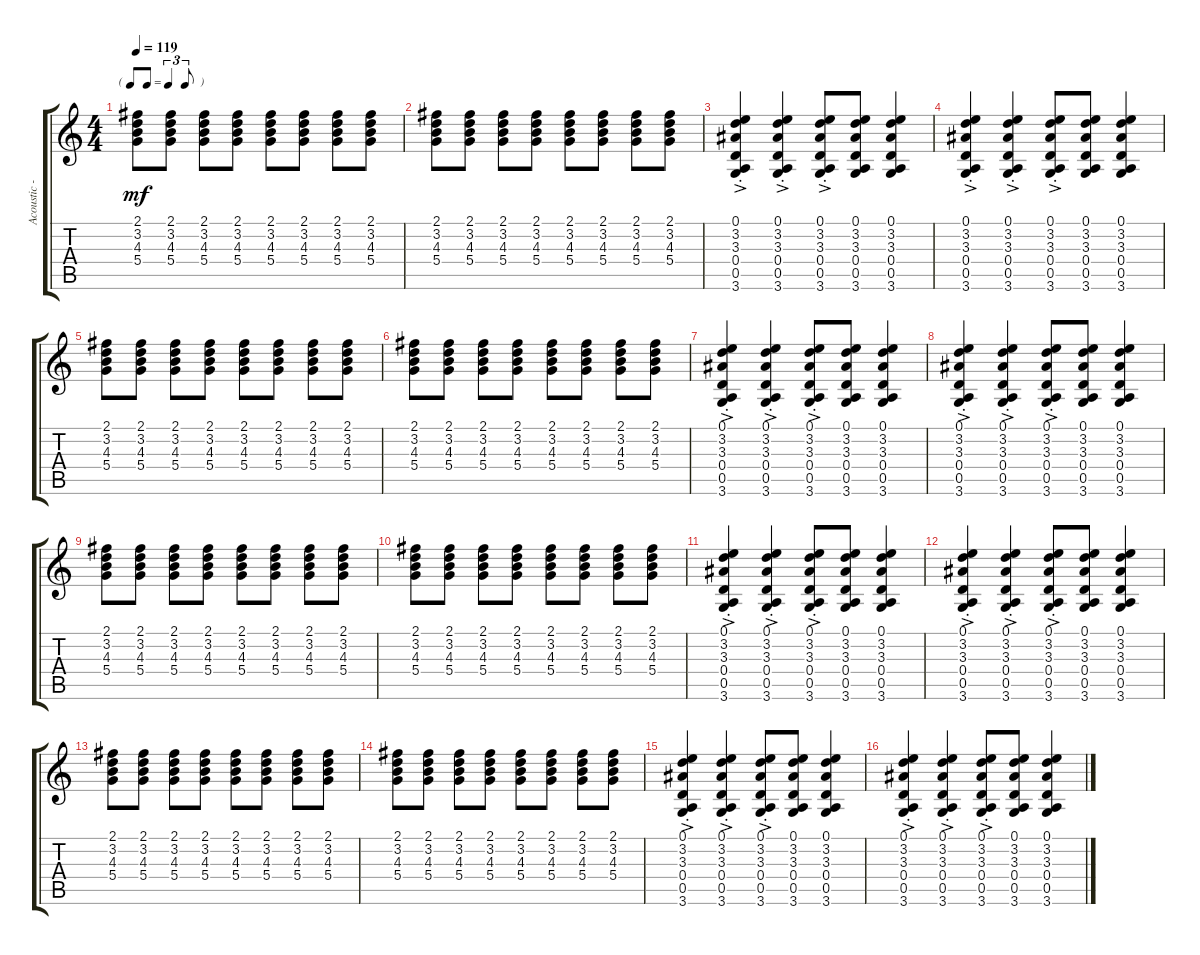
\track ("Acoustic - Gilmour" "Acoustic -") {instrument acousticguitarsteel}
\staff {score tabs}
\tuning (E4 B3 G3 D3 A2 E2) {hide}
\ts (4 4)
\tf triplet8th
\tempo 119
\clef g2
\ks c
(2.1 3.2 4.3 5.4).8{dy mf} (2.1 3.2 4.3 5.4).8 (2.1 3.2 4.3 5.4).8 (2.1 3.2 4.3 5.4).8 (2.1 3.2 4.3 5.4).8 (2.1 3.2 4.3 5.4).8 (2.1 3.2 4.3 5.4).8 (2.1 3.2 4.3 5.4).8 |
(2.1 3.2 4.3 5.4).8 (2.1 3.2 4.3 5.4).8 (2.1 3.2 4.3 5.4).8 (2.1 3.2 4.3 5.4).8 (2.1 3.2 4.3 5.4).8 (2.1 3.2 4.3 5.4).8 (2.1 3.2 4.3 5.4).8 (2.1 3.2 4.3 5.4).8 |
(0.1{ac st} 3.2{ac st} 3.3 0.4{ac st} 0.5 3.6).4 (0.1 3.2{ac st} 3.3 0.4 0.5 3.6).4 (0.1 3.2 3.3{ac st} 0.4 0.5 3.6).8 (0.1 3.2 3.3 0.4 0.5 3.6).8 (0.1 3.2 3.3 0.4 0.5 3.6).4 |
(0.1{ac st} 3.2{ac st} 3.3 0.4{ac st} 0.5 3.6).4 (0.1 3.2{ac st} 3.3 0.4 0.5 3.6).4 (0.1 3.2 3.3{ac st} 0.4 0.5 3.6).8 (0.1 3.2 3.3 0.4 0.5 3.6).8 (0.1 3.2 3.3 0.4 0.5 3.6).4 |
(2.1 3.2 4.3 5.4).8 (2.1 3.2 4.3 5.4).8 (2.1 3.2 4.3 5.4).8 (2.1 3.2 4.3 5.4).8 (2.1 3.2 4.3 5.4).8 (2.1 3.2 4.3 5.4).8 (2.1 3.2 4.3 5.4).8 (2.1 3.2 4.3 5.4).8 |
(2.1 3.2 4.3 5.4).8 (2.1 3.2 4.3 5.4).8 (2.1 3.2 4.3 5.4).8 (2.1 3.2 4.3 5.4).8 (2.1 3.2 4.3 5.4).8 (2.1 3.2 4.3 5.4).8 (2.1 3.2 4.3 5.4).8 (2.1 3.2 4.3 5.4).8 |
(0.1{ac st} 3.2{ac st} 3.3 0.4{ac st} 0.5 3.6).4 (0.1 3.2{ac st} 3.3 0.4 0.5 3.6).4 (0.1 3.2 3.3{ac st} 0.4 0.5 3.6).8 (0.1 3.2 3.3 0.4 0.5 3.6).8 (0.1 3.2 3.3 0.4 0.5 3.6).4 |
(0.1{ac st} 3.2{ac st} 3.3 0.4{ac st} 0.5 3.6).4 (0.1 3.2{ac st} 3.3 0.4 0.5 3.6).4 (0.1 3.2 3.3{ac st} 0.4 0.5 3.6).8 (0.1 3.2 3.3 0.4 0.5 3.6).8 (0.1 3.2 3.3 0.4 0.5 3.6).4 |
(2.1 3.2 4.3 5.4).8 (2.1 3.2 4.3 5.4).8 (2.1 3.2 4.3 5.4).8 (2.1 3.2 4.3 5.4).8 (2.1 3.2 4.3 5.4).8 (2.1 3.2 4.3 5.4).8 (2.1 3.2 4.3 5.4).8 (2.1 3.2 4.3 5.4).8 |
(2.1 3.2 4.3 5.4).8 (2.1 3.2 4.3 5.4).8 (2.1 3.2 4.3 5.4).8 (2.1 3.2 4.3 5.4).8 (2.1 3.2 4.3 5.4).8 (2.1 3.2 4.3 5.4).8 (2.1 3.2 4.3 5.4).8 (2.1 3.2 4.3 5.4).8 |
(0.1{ac st} 3.2{ac st} 3.3 0.4{ac st} 0.5 3.6).4 (0.1 3.2{ac st} 3.3 0.4 0.5 3.6).4 (0.1 3.2 3.3{ac st} 0.4 0.5 3.6).8 (0.1 3.2 3.3 0.4 0.5 3.6).8 (0.1 3.2 3.3 0.4 0.5 3.6).4 |
(0.1{ac st} 3.2{ac st} 3.3 0.4{ac st} 0.5 3.6).4 (0.1 3.2{ac st} 3.3 0.4 0.5 3.6).4 (0.1 3.2 3.3{ac st} 0.4 0.5 3.6).8 (0.1 3.2 3.3 0.4 0.5 3.6).8 (0.1 3.2 3.3 0.4 0.5 3.6).4 |
(2.1 3.2 4.3 5.4).8 (2.1 3.2 4.3 5.4).8 (2.1 3.2 4.3 5.4).8 (2.1 3.2 4.3 5.4).8 (2.1 3.2 4.3 5.4).8 (2.1 3.2 4.3 5.4).8 (2.1 3.2 4.3 5.4).8 (2.1 3.2 4.3 5.4).8 |
(2.1 3.2 4.3 5.4).8 (2.1 3.2 4.3 5.4).8 (2.1 3.2 4.3 5.4).8 (2.1 3.2 4.3 5.4).8 (2.1 3.2 4.3 5.4).8 (2.1 3.2 4.3 5.4).8 (2.1 3.2 4.3 5.4).8 (2.1 3.2 4.3 5.4).8 |
(0.1{ac st} 3.2{ac st} 3.3 0.4{ac st} 0.5 3.6).4 (0.1 3.2{ac st} 3.3 0.4 0.5 3.6).4 (0.1 3.2 3.3{ac st} 0.4 0.5 3.6).8 (0.1 3.2 3.3 0.4 0.5 3.6).8 (0.1 3.2 3.3 0.4 0.5 3.6).4 |
(0.1{ac st} 3.2{ac st} 3.3 0.4{ac st} 0.5 3.6).4 (0.1 3.2{ac st} 3.3 0.4 0.5 3.6).4 (0.1 3.2 3.3{ac st} 0.4 0.5 3.6).8 (0.1 3.2 3.3 0.4 0.5 3.6).8 (0.1 3.2 3.3 0.4 0.5 3.6).4
